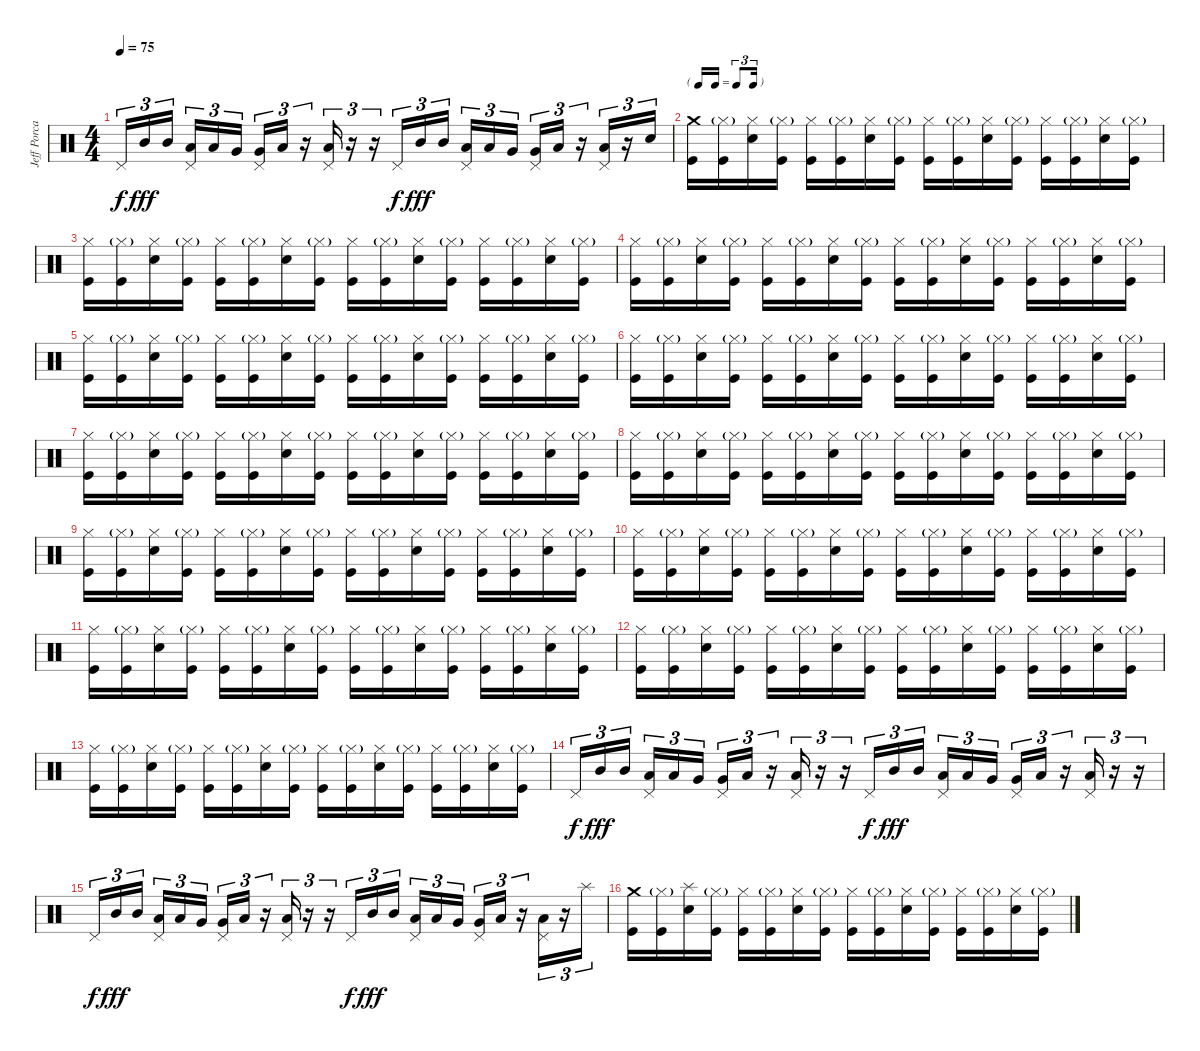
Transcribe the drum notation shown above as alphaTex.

\track ("Jeff Porcaro" "Jeff Porca") {instrument percussion}
\staff {score}
\articulation defaults
\ts (4 4)
\tempo 75
\clef neutral
\ks c "Pedal Hi-Hat (hit)".16{tu (3 2) dy f} "Mid Tom (hit)".16{tu (3 2) dy fff} "Mid Tom (hit)".16{tu (3 2) beam splitsecondary}
("Low Tom (hit)" "Pedal Hi-Hat (hit)").16{tu (3 2)} "Low Tom (hit)".16{tu (3 2)} "Very Low Tom (hit)".16{tu (3 2)} ("Very Low Tom (hit)" "Pedal Hi-Hat (hit)").16{tu (3 2)} "Low Floor Tom (hit)".16{tu (3 2)} r.16{tu (3 2)} ("Low Floor Tom (hit)" "Pedal Hi-Hat (hit)").16{tu (3 2)} r.16{tu (3 2)} r.16{tu (3 2)} "Pedal Hi-Hat (hit)".16{tu (3 2) dy f} "Mid Tom (hit)".16{tu (3 2) dy fff} "Mid Tom (hit)".16{tu (3 2) beam splitsecondary} ("Low Tom (hit)" "Pedal Hi-Hat (hit)").16{tu (3 2)} "Low Tom (hit)".16{tu (3 2)} "Very Low Tom (hit)".16{tu (3 2)} ("Very Low Tom (hit)" "Pedal Hi-Hat (hit)").16{tu (3 2)} "Low Floor Tom (hit)".16{tu (3 2)} r.16{tu (3 2)} ("Low Floor Tom (hit)" "Pedal Hi-Hat (hit)").16{tu (3 2)} r.16{tu (3 2)} "Electric Snare (hit)".16{tu (3 2)} |
\tf triplet16th
("Crash medium (hit)" "Kick (hit)").16 ("Hi-Hat (closed)"{g} "Kick (hit)").16 ("Hi-Hat (closed)" "Electric Snare (hit)").16 ("Hi-Hat (closed)"{g} "Kick (hit)").16 ("Hi-Hat (closed)" "Kick (hit)").16 ("Hi-Hat (closed)"{g} "Kick (hit)").16 ("Hi-Hat (closed)" "Electric Snare (hit)").16 ("Hi-Hat (closed)"{g} "Kick (hit)").16 ("Hi-Hat (closed)" "Kick (hit)").16 ("Hi-Hat (closed)"{g} "Kick (hit)").16 ("Hi-Hat (closed)" "Electric Snare (hit)").16 ("Hi-Hat (closed)"{g} "Kick (hit)").16 ("Hi-Hat (closed)" "Kick (hit)").16 ("Hi-Hat (closed)"{g} "Kick (hit)").16 ("Hi-Hat (closed)" "Electric Snare (hit)").16 ("Hi-Hat (closed)"{g} "Kick (hit)").16 |
("Hi-Hat (closed)" "Kick (hit)").16 ("Hi-Hat (closed)"{g} "Kick (hit)").16 ("Hi-Hat (closed)" "Electric Snare (hit)").16 ("Hi-Hat (closed)"{g} "Kick (hit)").16 ("Hi-Hat (closed)" "Kick (hit)").16 ("Hi-Hat (closed)"{g} "Kick (hit)").16 ("Hi-Hat (closed)" "Electric Snare (hit)").16 ("Hi-Hat (closed)"{g} "Kick (hit)").16 ("Hi-Hat (closed)" "Kick (hit)").16 ("Hi-Hat (closed)"{g} "Kick (hit)").16 ("Hi-Hat (closed)" "Electric Snare (hit)").16 ("Hi-Hat (closed)"{g} "Kick (hit)").16 ("Hi-Hat (closed)" "Kick (hit)").16 ("Hi-Hat (closed)"{g} "Kick (hit)").16 ("Hi-Hat (closed)" "Electric Snare (hit)").16 ("Hi-Hat (closed)"{g} "Kick (hit)").16 |
("Hi-Hat (closed)" "Kick (hit)").16 ("Hi-Hat (closed)"{g} "Kick (hit)").16 ("Hi-Hat (closed)" "Electric Snare (hit)").16 ("Hi-Hat (closed)"{g} "Kick (hit)").16 ("Hi-Hat (closed)" "Kick (hit)").16 ("Hi-Hat (closed)"{g} "Kick (hit)").16 ("Hi-Hat (closed)" "Electric Snare (hit)").16 ("Hi-Hat (closed)"{g} "Kick (hit)").16 ("Hi-Hat (closed)" "Kick (hit)").16 ("Hi-Hat (closed)"{g} "Kick (hit)").16 ("Hi-Hat (closed)" "Electric Snare (hit)").16 ("Hi-Hat (closed)"{g} "Kick (hit)").16 ("Hi-Hat (closed)" "Kick (hit)").16 ("Hi-Hat (closed)"{g} "Kick (hit)").16 ("Hi-Hat (closed)" "Electric Snare (hit)").16 ("Hi-Hat (closed)"{g} "Kick (hit)").16 |
("Hi-Hat (closed)" "Kick (hit)").16 ("Hi-Hat (closed)"{g} "Kick (hit)").16 ("Hi-Hat (closed)" "Electric Snare (hit)").16 ("Hi-Hat (closed)"{g} "Kick (hit)").16 ("Hi-Hat (closed)" "Kick (hit)").16 ("Hi-Hat (closed)"{g} "Kick (hit)").16 ("Hi-Hat (closed)" "Electric Snare (hit)").16 ("Hi-Hat (closed)"{g} "Kick (hit)").16 ("Hi-Hat (closed)" "Kick (hit)").16 ("Hi-Hat (closed)"{g} "Kick (hit)").16 ("Hi-Hat (closed)" "Electric Snare (hit)").16 ("Hi-Hat (closed)"{g} "Kick (hit)").16 ("Hi-Hat (closed)" "Kick (hit)").16 ("Hi-Hat (closed)"{g} "Kick (hit)").16 ("Hi-Hat (closed)" "Electric Snare (hit)").16 ("Hi-Hat (closed)"{g} "Kick (hit)").16 |
("Hi-Hat (closed)" "Kick (hit)").16 ("Hi-Hat (closed)"{g} "Kick (hit)").16 ("Hi-Hat (closed)" "Electric Snare (hit)").16 ("Hi-Hat (closed)"{g} "Kick (hit)").16 ("Hi-Hat (closed)" "Kick (hit)").16 ("Hi-Hat (closed)"{g} "Kick (hit)").16 ("Hi-Hat (closed)" "Electric Snare (hit)").16 ("Hi-Hat (closed)"{g} "Kick (hit)").16 ("Hi-Hat (closed)" "Kick (hit)").16 ("Hi-Hat (closed)"{g} "Kick (hit)").16 ("Hi-Hat (closed)" "Electric Snare (hit)").16 ("Hi-Hat (closed)"{g} "Kick (hit)").16 ("Hi-Hat (closed)" "Kick (hit)").16 ("Hi-Hat (closed)"{g} "Kick (hit)").16 ("Hi-Hat (closed)" "Electric Snare (hit)").16 ("Hi-Hat (closed)"{g} "Kick (hit)").16 |
("Hi-Hat (closed)" "Kick (hit)").16 ("Hi-Hat (closed)"{g} "Kick (hit)").16 ("Hi-Hat (closed)" "Electric Snare (hit)").16 ("Hi-Hat (closed)"{g} "Kick (hit)").16 ("Hi-Hat (closed)" "Kick (hit)").16 ("Hi-Hat (closed)"{g} "Kick (hit)").16 ("Hi-Hat (closed)" "Electric Snare (hit)").16 ("Hi-Hat (closed)"{g} "Kick (hit)").16 ("Hi-Hat (closed)" "Kick (hit)").16 ("Hi-Hat (closed)"{g} "Kick (hit)").16 ("Hi-Hat (closed)" "Electric Snare (hit)").16 ("Hi-Hat (closed)"{g} "Kick (hit)").16 ("Hi-Hat (closed)" "Kick (hit)").16 ("Hi-Hat (closed)"{g} "Kick (hit)").16 ("Hi-Hat (closed)" "Electric Snare (hit)").16 ("Hi-Hat (closed)"{g} "Kick (hit)").16 |
("Hi-Hat (closed)" "Kick (hit)").16 ("Hi-Hat (closed)"{g} "Kick (hit)").16 ("Hi-Hat (closed)" "Electric Snare (hit)").16 ("Hi-Hat (closed)"{g} "Kick (hit)").16 ("Hi-Hat (closed)" "Kick (hit)").16 ("Hi-Hat (closed)"{g} "Kick (hit)").16 ("Hi-Hat (closed)" "Electric Snare (hit)").16 ("Hi-Hat (closed)"{g} "Kick (hit)").16 ("Hi-Hat (closed)" "Kick (hit)").16 ("Hi-Hat (closed)"{g} "Kick (hit)").16 ("Hi-Hat (closed)" "Electric Snare (hit)").16 ("Hi-Hat (closed)"{g} "Kick (hit)").16 ("Hi-Hat (closed)" "Kick (hit)").16 ("Hi-Hat (closed)"{g} "Kick (hit)").16 ("Hi-Hat (closed)" "Electric Snare (hit)").16 ("Hi-Hat (closed)"{g} "Kick (hit)").16 |
("Hi-Hat (closed)" "Kick (hit)").16 ("Hi-Hat (closed)"{g} "Kick (hit)").16 ("Hi-Hat (closed)" "Electric Snare (hit)").16 ("Hi-Hat (closed)"{g} "Kick (hit)").16 ("Hi-Hat (closed)" "Kick (hit)").16 ("Hi-Hat (closed)"{g} "Kick (hit)").16 ("Hi-Hat (closed)" "Electric Snare (hit)").16 ("Hi-Hat (closed)"{g} "Kick (hit)").16 ("Hi-Hat (closed)" "Kick (hit)").16 ("Hi-Hat (closed)"{g} "Kick (hit)").16 ("Hi-Hat (closed)" "Electric Snare (hit)").16 ("Hi-Hat (closed)"{g} "Kick (hit)").16 ("Hi-Hat (closed)" "Kick (hit)").16 ("Hi-Hat (closed)"{g} "Kick (hit)").16 ("Hi-Hat (closed)" "Electric Snare (hit)").16 ("Hi-Hat (closed)"{g} "Kick (hit)").16 |
("Hi-Hat (closed)" "Kick (hit)").16 ("Hi-Hat (closed)"{g} "Kick (hit)").16 ("Hi-Hat (closed)" "Electric Snare (hit)").16 ("Hi-Hat (closed)"{g} "Kick (hit)").16 ("Hi-Hat (closed)" "Kick (hit)").16 ("Hi-Hat (closed)"{g} "Kick (hit)").16 ("Hi-Hat (closed)" "Electric Snare (hit)").16 ("Hi-Hat (closed)"{g} "Kick (hit)").16 ("Hi-Hat (closed)" "Kick (hit)").16 ("Hi-Hat (closed)"{g} "Kick (hit)").16 ("Hi-Hat (closed)" "Electric Snare (hit)").16 ("Hi-Hat (closed)"{g} "Kick (hit)").16 ("Hi-Hat (closed)" "Kick (hit)").16 ("Hi-Hat (closed)"{g} "Kick (hit)").16 ("Hi-Hat (closed)" "Electric Snare (hit)").16 ("Hi-Hat (closed)"{g} "Kick (hit)").16 |
("Hi-Hat (closed)" "Kick (hit)").16 ("Hi-Hat (closed)"{g} "Kick (hit)").16 ("Hi-Hat (closed)" "Electric Snare (hit)").16 ("Hi-Hat (closed)"{g} "Kick (hit)").16 ("Hi-Hat (closed)" "Kick (hit)").16 ("Hi-Hat (closed)"{g} "Kick (hit)").16 ("Hi-Hat (closed)" "Electric Snare (hit)").16 ("Hi-Hat (closed)"{g} "Kick (hit)").16 ("Hi-Hat (closed)" "Kick (hit)").16 ("Hi-Hat (closed)"{g} "Kick (hit)").16 ("Hi-Hat (closed)" "Electric Snare (hit)").16 ("Hi-Hat (closed)"{g} "Kick (hit)").16 ("Hi-Hat (closed)" "Kick (hit)").16 ("Hi-Hat (closed)"{g} "Kick (hit)").16 ("Hi-Hat (closed)" "Electric Snare (hit)").16 ("Hi-Hat (closed)"{g} "Kick (hit)").16 |
("Hi-Hat (closed)" "Kick (hit)").16 ("Hi-Hat (closed)"{g} "Kick (hit)").16 ("Hi-Hat (closed)" "Electric Snare (hit)").16 ("Hi-Hat (closed)"{g} "Kick (hit)").16 ("Hi-Hat (closed)" "Kick (hit)").16 ("Hi-Hat (closed)"{g} "Kick (hit)").16 ("Hi-Hat (closed)" "Electric Snare (hit)").16 ("Hi-Hat (closed)"{g} "Kick (hit)").16 ("Hi-Hat (closed)" "Kick (hit)").16 ("Hi-Hat (closed)"{g} "Kick (hit)").16 ("Hi-Hat (closed)" "Electric Snare (hit)").16 ("Hi-Hat (closed)"{g} "Kick (hit)").16 ("Hi-Hat (closed)" "Kick (hit)").16 ("Hi-Hat (closed)"{g} "Kick (hit)").16 ("Hi-Hat (closed)" "Electric Snare (hit)").16 ("Hi-Hat (closed)"{g} "Kick (hit)").16 |
("Hi-Hat (closed)" "Kick (hit)").16 ("Hi-Hat (closed)"{g} "Kick (hit)").16 ("Hi-Hat (closed)" "Electric Snare (hit)").16 ("Hi-Hat (closed)"{g} "Kick (hit)").16 ("Hi-Hat (closed)" "Kick (hit)").16 ("Hi-Hat (closed)"{g} "Kick (hit)").16 ("Hi-Hat (closed)" "Electric Snare (hit)").16 ("Hi-Hat (closed)"{g} "Kick (hit)").16 ("Hi-Hat (closed)" "Kick (hit)").16 ("Hi-Hat (closed)"{g} "Kick (hit)").16 ("Hi-Hat (closed)" "Electric Snare (hit)").16 ("Hi-Hat (closed)"{g} "Kick (hit)").16 ("Hi-Hat (closed)" "Kick (hit)").16 ("Hi-Hat (closed)"{g} "Kick (hit)").16 ("Hi-Hat (closed)" "Electric Snare (hit)").16 ("Hi-Hat (closed)"{g} "Kick (hit)").16 |
"Pedal Hi-Hat (hit)".16{tu (3 2) dy f} "Mid Tom (hit)".16{tu (3 2) dy fff} "Mid Tom (hit)".16{tu (3 2) beam splitsecondary} ("Low Tom (hit)" "Pedal Hi-Hat (hit)").16{tu (3 2)} "Low Tom (hit)".16{tu (3 2)} "Very Low Tom (hit)".16{tu (3 2)} ("Very Low Tom (hit)" "Pedal Hi-Hat (hit)").16{tu (3 2)} "Low Floor Tom (hit)".16{tu (3 2)} r.16{tu (3 2)} ("Low Floor Tom (hit)" "Pedal Hi-Hat (hit)").16{tu (3 2)} r.16{tu (3 2)} r.16{tu (3 2)} "Pedal Hi-Hat (hit)".16{tu (3 2) dy f} "Mid Tom (hit)".16{tu (3 2) dy fff} "Mid Tom (hit)".16{tu (3 2) beam splitsecondary} ("Low Tom (hit)" "Pedal Hi-Hat (hit)").16{tu (3 2)} "Low Tom (hit)".16{tu (3 2)} "Very Low Tom (hit)".16{tu (3 2)} ("Very Low Tom (hit)" "Pedal Hi-Hat (hit)").16{tu (3 2)} "Low Floor Tom (hit)".16{tu (3 2)} r.16{tu (3 2)} ("Low Floor Tom (hit)" "Pedal Hi-Hat (hit)").16{tu (3 2)} r.16{tu (3 2)} r.16{tu (3 2)} |
"Pedal Hi-Hat (hit)".16{tu (3 2) dy f} "Mid Tom (hit)".16{tu (3 2) dy fff} "Mid Tom (hit)".16{tu (3 2) beam splitsecondary} ("Low Tom (hit)" "Pedal Hi-Hat (hit)").16{tu (3 2)} "Low Tom (hit)".16{tu (3 2)} "Very Low Tom (hit)".16{tu (3 2)} ("Very Low Tom (hit)" "Pedal Hi-Hat (hit)").16{tu (3 2)} "Low Floor Tom (hit)".16{tu (3 2)} r.16{tu (3 2)} ("Low Floor Tom (hit)" "Pedal Hi-Hat (hit)").16{tu (3 2)} r.16{tu (3 2)} r.16{tu (3 2)} "Pedal Hi-Hat (hit)".16{tu (3 2) dy f} "Mid Tom (hit)".16{tu (3 2) dy fff} "Mid Tom (hit)".16{tu (3 2) beam splitsecondary} ("Low Tom (hit)" "Pedal Hi-Hat (hit)").16{tu (3 2)} "Low Tom (hit)".16{tu (3 2)} "Very Low Tom (hit)".16{tu (3 2)} ("Very Low Tom (hit)" "Pedal Hi-Hat (hit)").16{tu (3 2)} "Low Floor Tom (hit)".16{tu (3 2)} r.16{tu (3 2)} ("Low Floor Tom (hit)" "Pedal Hi-Hat (hit)").16{tu (3 2)} r.16{tu (3 2)} "Splash (hit)".16{tu (3 2)} |
("Crash medium (hit)" "Kick (hit)").16 ("Hi-Hat (closed)"{g} "Kick (hit)").16 ("Splash (hit)" "Electric Snare (hit)").16 ("Hi-Hat (closed)"{g} "Kick (hit)").16 ("Hi-Hat (closed)" "Kick (hit)").16 ("Hi-Hat (closed)"{g} "Kick (hit)").16 ("Hi-Hat (closed)" "Electric Snare (hit)").16 ("Hi-Hat (closed)"{g} "Kick (hit)").16 ("Hi-Hat (closed)" "Kick (hit)").16 ("Hi-Hat (closed)"{g} "Kick (hit)").16 ("Hi-Hat (closed)" "Electric Snare (hit)").16 ("Hi-Hat (closed)"{g} "Kick (hit)").16 ("Hi-Hat (closed)" "Kick (hit)").16 ("Hi-Hat (closed)"{g} "Kick (hit)").16 ("Hi-Hat (closed)" "Electric Snare (hit)").16 ("Hi-Hat (closed)"{g} "Kick (hit)").16
